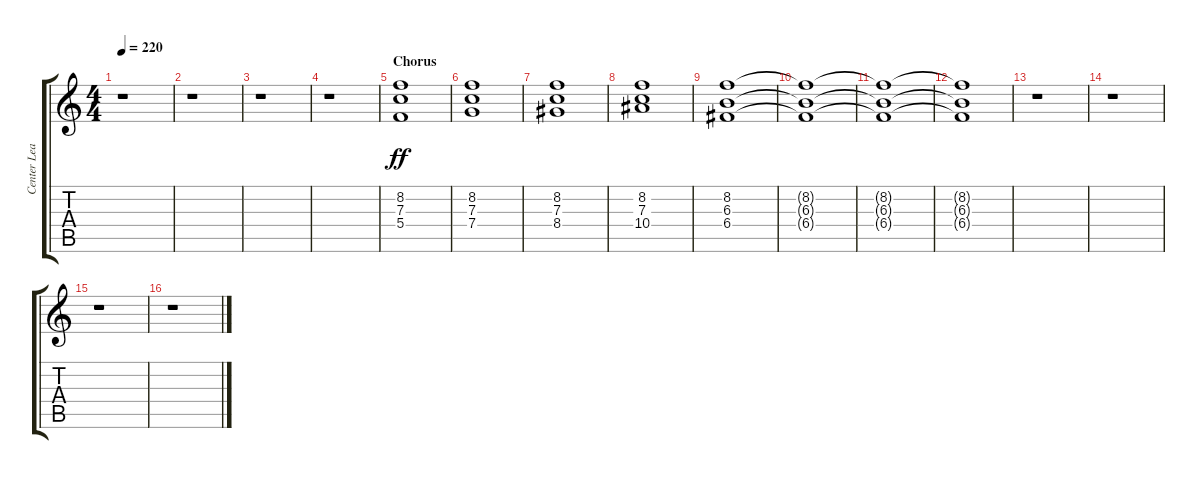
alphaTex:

\track ("Center Lead 1" "Center Lea") {instrument overdrivenguitar}
\staff {score tabs}
\tuning (D4 A3 F3 C3 G2 C2) {hide}
\ts (4 4)
\tempo 220
\clef g2
\ks aminor
r.1{dy ff} |
r.1 |
r.1 |
r.1 |
\section ("" "Chorus")
(8.2 7.3 5.4).1 |
(8.2 7.3 7.4).1 |
(8.2 7.3 8.4).1 |
(8.2 7.3 10.4).1 |
(8.2 6.3 6.4).1 |
(8.2{t} 6.3{t} 6.4{t}).1 |
(8.2{t} 6.3{t} 6.4{t}).1 |
(8.2{t} 6.3{t} 6.4{t}).1 |
r.1 |
r.1 |
r.1 |
r.1
